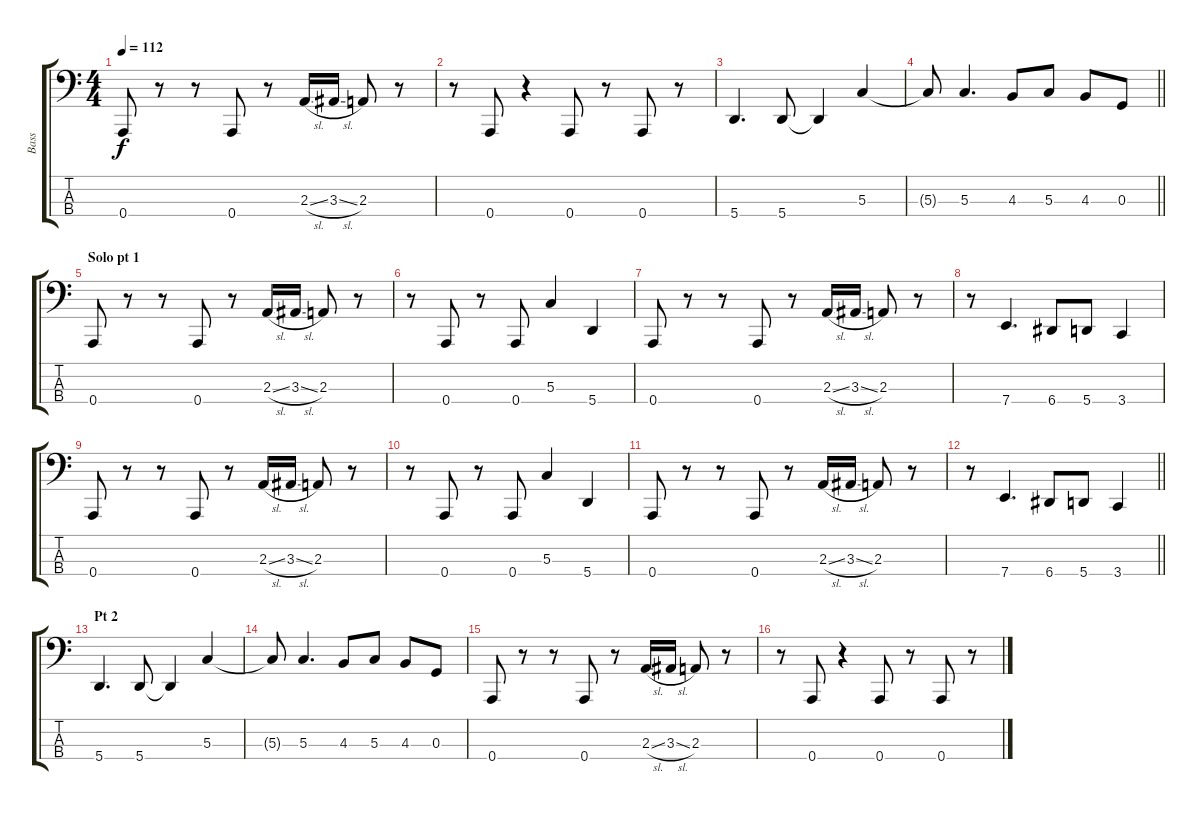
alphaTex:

\track ("Bass" "Bass") {instrument electricbassfinger}
\staff {score tabs}
\tuning (F2 C2 G1 A0) {hide}
\ts (4 4)
\tempo 112
\clef f4
\ks c
0.4.8{dy f} r.8 r.8 0.4.8 r.8 2.3{sl}.16 3.3{sl}.16 2.3.8 r.8 |
r.8 0.4.8 r.4 0.4.8 r.8 0.4.8 r.8 |
5.4.4{d} 5.4.8 5.4{t}.4 5.3.4 |
\barLineRight lightlight
5.3{t}.8 5.3.4{d} 4.3.8 5.3.8 4.3.8 0.3.8 |
\section ("" "Solo pt 1")
0.4.8 r.8 r.8 0.4.8 r.8 2.3{sl}.16 3.3{sl}.16 2.3.8 r.8 |
r.8 0.4.8 r.8 0.4.8 5.3.4 5.4.4 |
0.4.8 r.8 r.8 0.4.8 r.8 2.3{sl}.16 3.3{sl}.16 2.3.8 r.8 |
r.8 7.4.4{d} 6.4.8 5.4.8 3.4.4 |
0.4.8 r.8 r.8 0.4.8 r.8 2.3{sl}.16 3.3{sl}.16 2.3.8 r.8 |
r.8 0.4.8 r.8 0.4.8 5.3.4 5.4.4 |
0.4.8 r.8 r.8 0.4.8 r.8 2.3{sl}.16 3.3{sl}.16 2.3.8 r.8 |
\barLineRight lightlight
r.8 7.4.4{d} 6.4.8 5.4.8 3.4.4 |
\section ("" "Pt 2")
5.4.4{d} 5.4.8 5.4{t}.4 5.3.4 |
5.3{t}.8 5.3.4{d} 4.3.8 5.3.8 4.3.8 0.3.8 |
0.4.8 r.8 r.8 0.4.8 r.8 2.3{sl}.16 3.3{sl}.16 2.3.8 r.8 |
r.8 0.4.8 r.4 0.4.8 r.8 0.4.8 r.8
